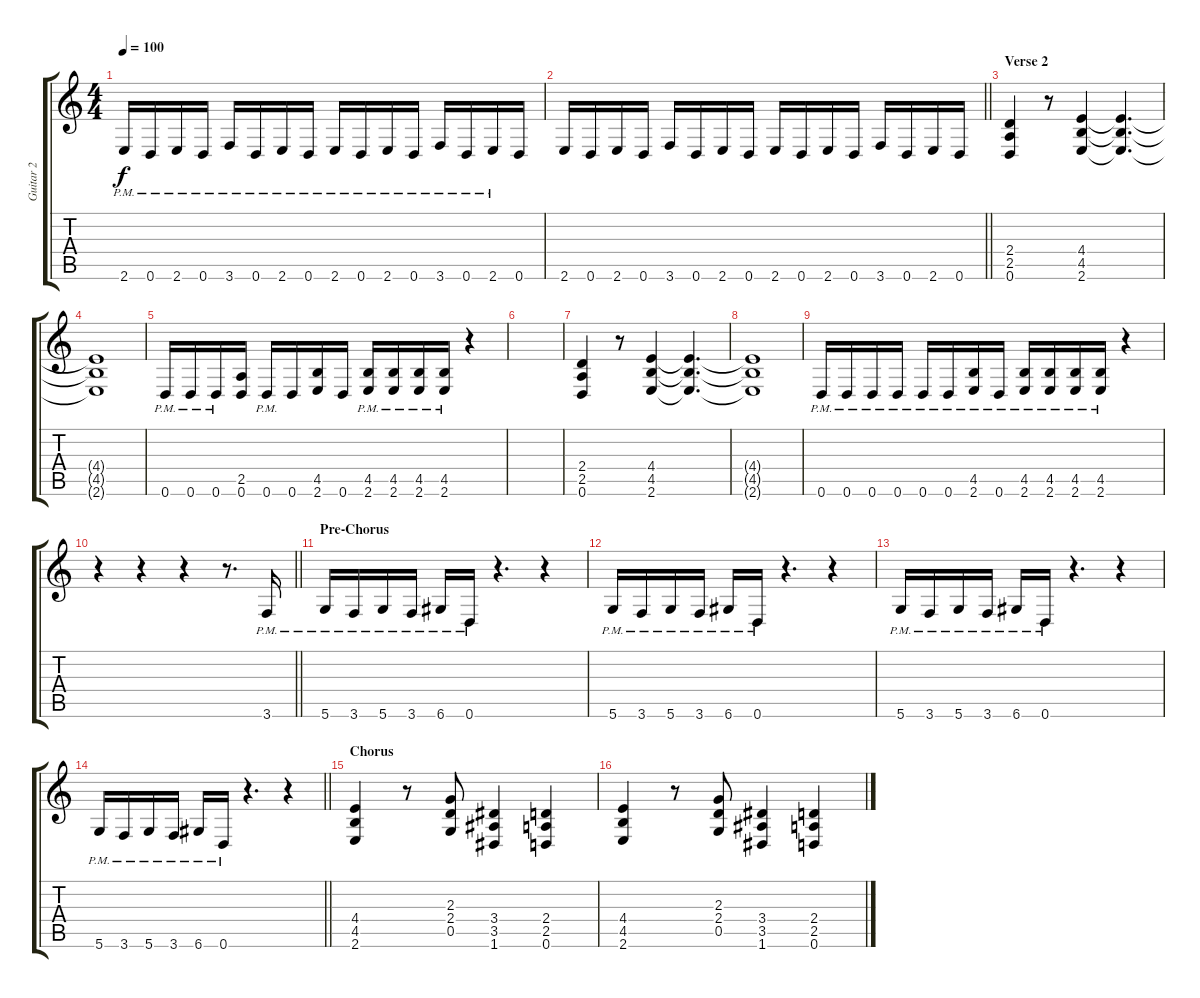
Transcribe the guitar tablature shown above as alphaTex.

\track ("Guitar 2" "Guitar 2") {instrument distortionguitar}
\staff {score tabs}
\tuning (D4 A3 F3 C3 G2 D2) {hide}
\ts (4 4)
\tempo 100
\clef g2
\ks c
2.6{pm}.16{dy f} 0.6{pm}.16 2.6{pm}.16 0.6{pm}.16 3.6{pm}.16 0.6{pm}.16 2.6{pm}.16 0.6{pm}.16 2.6{pm}.16 0.6{pm}.16 2.6{pm}.16 0.6{pm}.16 3.6{pm}.16 0.6{pm}.16 2.6{pm}.16 0.6.16 |
\barLineRight lightlight
2.6.16 0.6.16 2.6.16 0.6.16 3.6.16 0.6.16 2.6.16 0.6.16 2.6.16 0.6.16 2.6.16 0.6.16 3.6.16 0.6.16 2.6.16 0.6.16 |
\section ("" "Verse 2")
(2.4 2.5 0.6).4 r.8 (4.4 4.5 2.6).4 (4.4{t} 4.5{t} 2.6{t}).4{d} |
(4.4{t} 4.5{t} 2.6{t}).1 |
0.6{pm}.16 0.6{pm}.16 0.6{pm}.16 (2.5 0.6).16 0.6{pm}.16 0.6.16 (4.5 2.6).16 0.6.16 (4.5{pm} 2.6{pm}).16 (4.5{pm} 2.6{pm}).16 (4.5{pm} 2.6{pm}).16 (4.5{pm} 2.6{pm}).16 r.4 |
|
(2.4 2.5 0.6).4 r.8 (4.4 4.5 2.6).4 (4.4{t} 4.5{t} 2.6{t}).4{d} |
(4.4{t} 4.5{t} 2.6{t}).1 |
0.6{pm}.16 0.6{pm}.16 0.6{pm}.16 0.6{pm}.16 0.6{pm}.16 0.6{pm}.16 (4.5{pm} 2.6{pm}).16 0.6{pm}.16 (4.5{pm} 2.6{pm}).16 (4.5{pm} 2.6{pm}).16 (4.5{pm} 2.6{pm}).16 (4.5{pm} 2.6{pm}).16 r.4 |
\barLineRight lightlight
r.4 r.4 r.4 r.8{d} 3.6{pm}.16 |
\section ("" "Pre-Chorus")
5.6{pm}.16 3.6{pm}.16 5.6{pm}.16 3.6{pm}.16 6.6{pm}.16 0.6{pm}.16 r.4{d} r.4 |
5.6{pm}.16 3.6{pm}.16 5.6{pm}.16 3.6{pm}.16 6.6{pm}.16 0.6{pm}.16 r.4{d} r.4 |
5.6{pm}.16 3.6{pm}.16 5.6{pm}.16 3.6{pm}.16 6.6{pm}.16 0.6{pm}.16 r.4{d} r.4 |
\barLineRight lightlight
5.6{pm}.16 3.6{pm}.16 5.6{pm}.16 3.6{pm}.16 6.6{pm}.16 0.6{pm}.16 r.4{d} r.4 |
\section ("" "Chorus")
(4.4 4.5 2.6).4 r.8 (2.3 2.4 0.5).8 (3.4 3.5 1.6).4 (2.4 2.5 0.6).4 |
(4.4 4.5 2.6).4 r.8 (2.3 2.4 0.5).8 (3.4 3.5 1.6).4 (2.4 2.5 0.6).4
